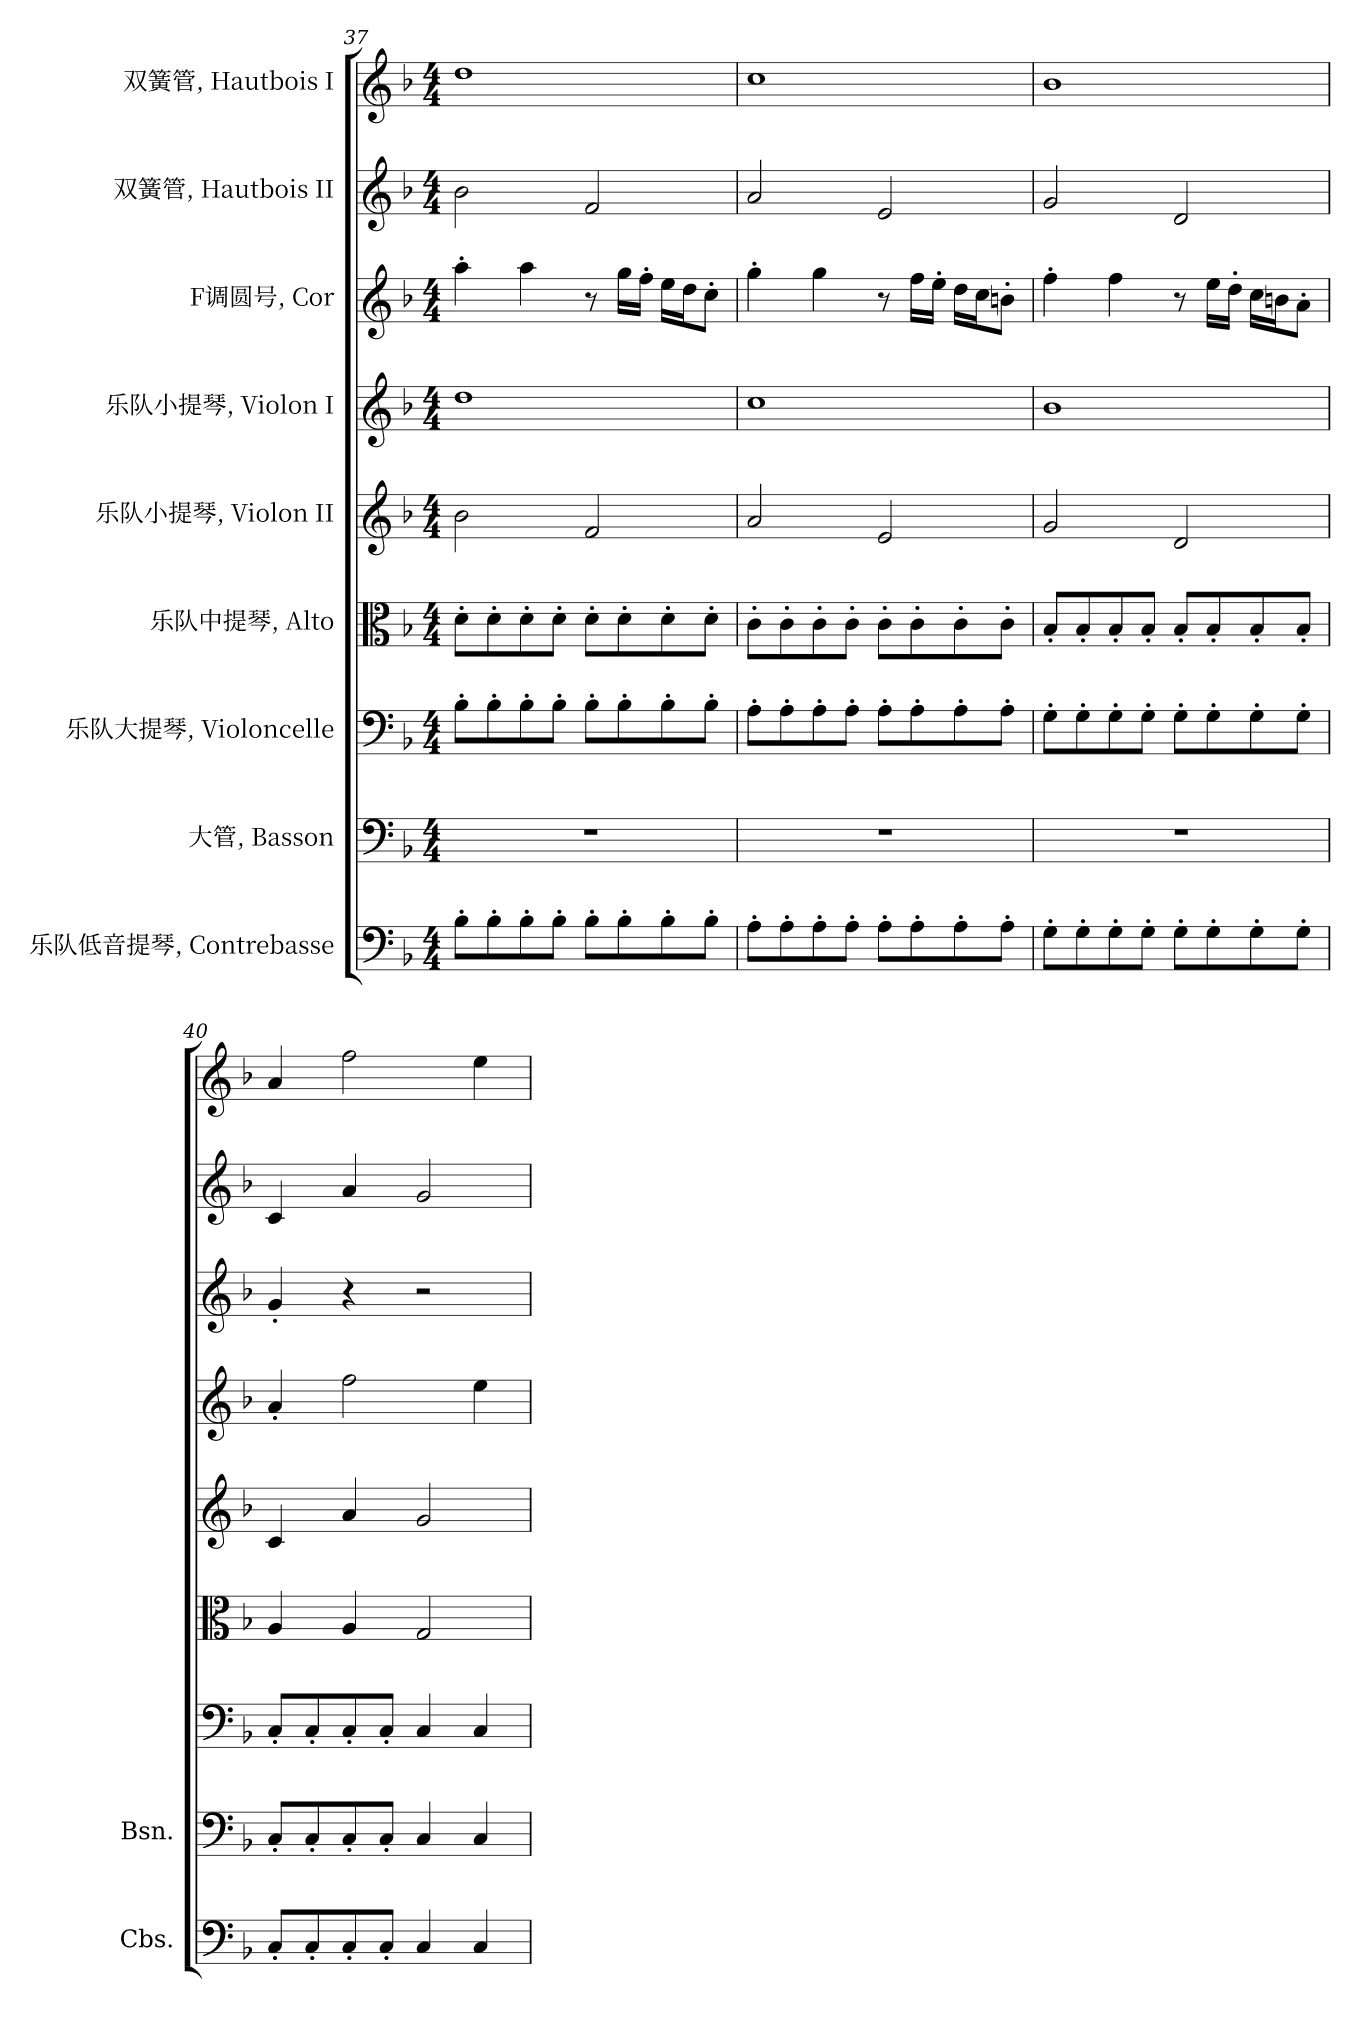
**kern	**kern	**kern	**kern	**kern	**kern	**kern	**kern	**kern
*part9	*part8	*part7	*part6	*part5	*part4	*part3	*part2	*part1
*staff9	*staff8	*staff7	*staff6	*staff5	*staff4	*staff3	*staff2	*staff1
*I"乐队低音提琴, Contrebasse	*I"大管, Basson	*I"乐队大提琴, Violoncelle	*I"乐队中提琴, Alto	*I"乐队小提琴, Violon II	*I"乐队小提琴, Violon I	*I"F调圆号, Cor	*I"双簧管, Hautbois II	*I"双簧管, Hautbois I
*I'Cbs.	*I'Bsn.	*	*	*	*	*	*	*
*clefF4	*clefF4	*clefF4	*clefC3	*clefG2	*clefG2	*clefG2	*clefG2	*clefG2
*ITrd7c12	*	*	*	*	*	*ITrd4c7	*	*
*k[b-]	*k[b-]	*k[b-]	*k[b-]	*k[b-]	*k[b-]	*k[b-e-]	*k[b-]	*k[b-]
*M4/4	*M4/4	*M4/4	*M4/4	*M4/4	*M4/4	*M4/4	*M4/4	*M4/4
=37	=37	=37	=37	=37	=37	=37	=37	=37
8BB-'\L	1r	8B-'\L	8d'\L	2b-\	1dd	4dd'\	2b-\	1dd
8BB-'\	.	8B-'\	8d'\	.	.	.	.	.
8BB-'\	.	8B-'\	8d'\	.	.	4dd\	.	.
8BB-'\J	.	8B-'\J	8d'\J	.	.	.	.	.
8BB-'\L	.	8B-'\L	8d'\L	2f/	.	8r	2f/	.
8BB-'\	.	8B-'\	8d'\	.	.	16cc\LL	.	.
.	.	.	.	.	.	16b-'\JJ	.	.
8BB-'\	.	8B-'\	8d'\	.	.	16a\LL	.	.
.	.	.	.	.	.	16g\J	.	.
8BB-'\J	.	8B-'\J	8d'\J	.	.	8f'\J	.	.
=38	=38	=38	=38	=38	=38	=38	=38	=38
8AA'\L	1r	8A'\L	8c'\L	2a/	1cc	4cc'\	2a/	1cc
8AA'\	.	8A'\	8c'\	.	.	.	.	.
8AA'\	.	8A'\	8c'\	.	.	4cc\	.	.
8AA'\J	.	8A'\J	8c'\J	.	.	.	.	.
8AA'\L	.	8A'\L	8c'\L	2e/	.	8r	2e/	.
8AA'\	.	8A'\	8c'\	.	.	16b-\LL	.	.
.	.	.	.	.	.	16a'\JJ	.	.
8AA'\	.	8A'\	8c'\	.	.	16g\LL	.	.
.	.	.	.	.	.	16f\J	.	.
8AA'\J	.	8A'\J	8c'\J	.	.	8en'\J	.	.
!!LO:PB:g=z
=39	=39	=39	=39	=39	=39	=39	=39	=39
8GG'\L	1r	8G'\L	8B-'/L	2g/	1b-	4b-'\	2g/	1b-
8GG'\	.	8G'\	8B-'/	.	.	.	.	.
8GG'\	.	8G'\	8B-'/	.	.	4b-\	.	.
8GG'\J	.	8G'\J	8B-'/J	.	.	.	.	.
8GG'\L	.	8G'\L	8B-'/L	2d/	.	8r	2d/	.
8GG'\	.	8G'\	8B-'/	.	.	16a\LL	.	.
.	.	.	.	.	.	16g'\JJ	.	.
8GG'\	.	8G'\	8B-'/	.	.	16f\LL	.	.
.	.	.	.	.	.	16en\J	.	.
8GG'\J	.	8G'\J	8B-'/J	.	.	8d'\J	.	.
=40	=40	=40	=40	=40	=40	=40	=40	=40
8CC'/L	8C'/L	8C'/L	4A/	4c/	4a'/	4c'/	4c/	4a/
8CC'/	8C'/	8C'/	.	.	.	.	.	.
8CC'/	8C'/	8C'/	4A/	4a/	2ff\	4r	4a/	2ff\
8CC'/J	8C'/J	8C'/J	.	.	.	.	.	.
4CC/	4C/	4C/	2G/	2g/	.	2r	2g/	.
4CC/	4C/	4C/	.	.	4ee\	.	.	4ee\
=	=	=	=	=	=	=	=	=
*-	*-	*-	*-	*-	*-	*-	*-	*-
